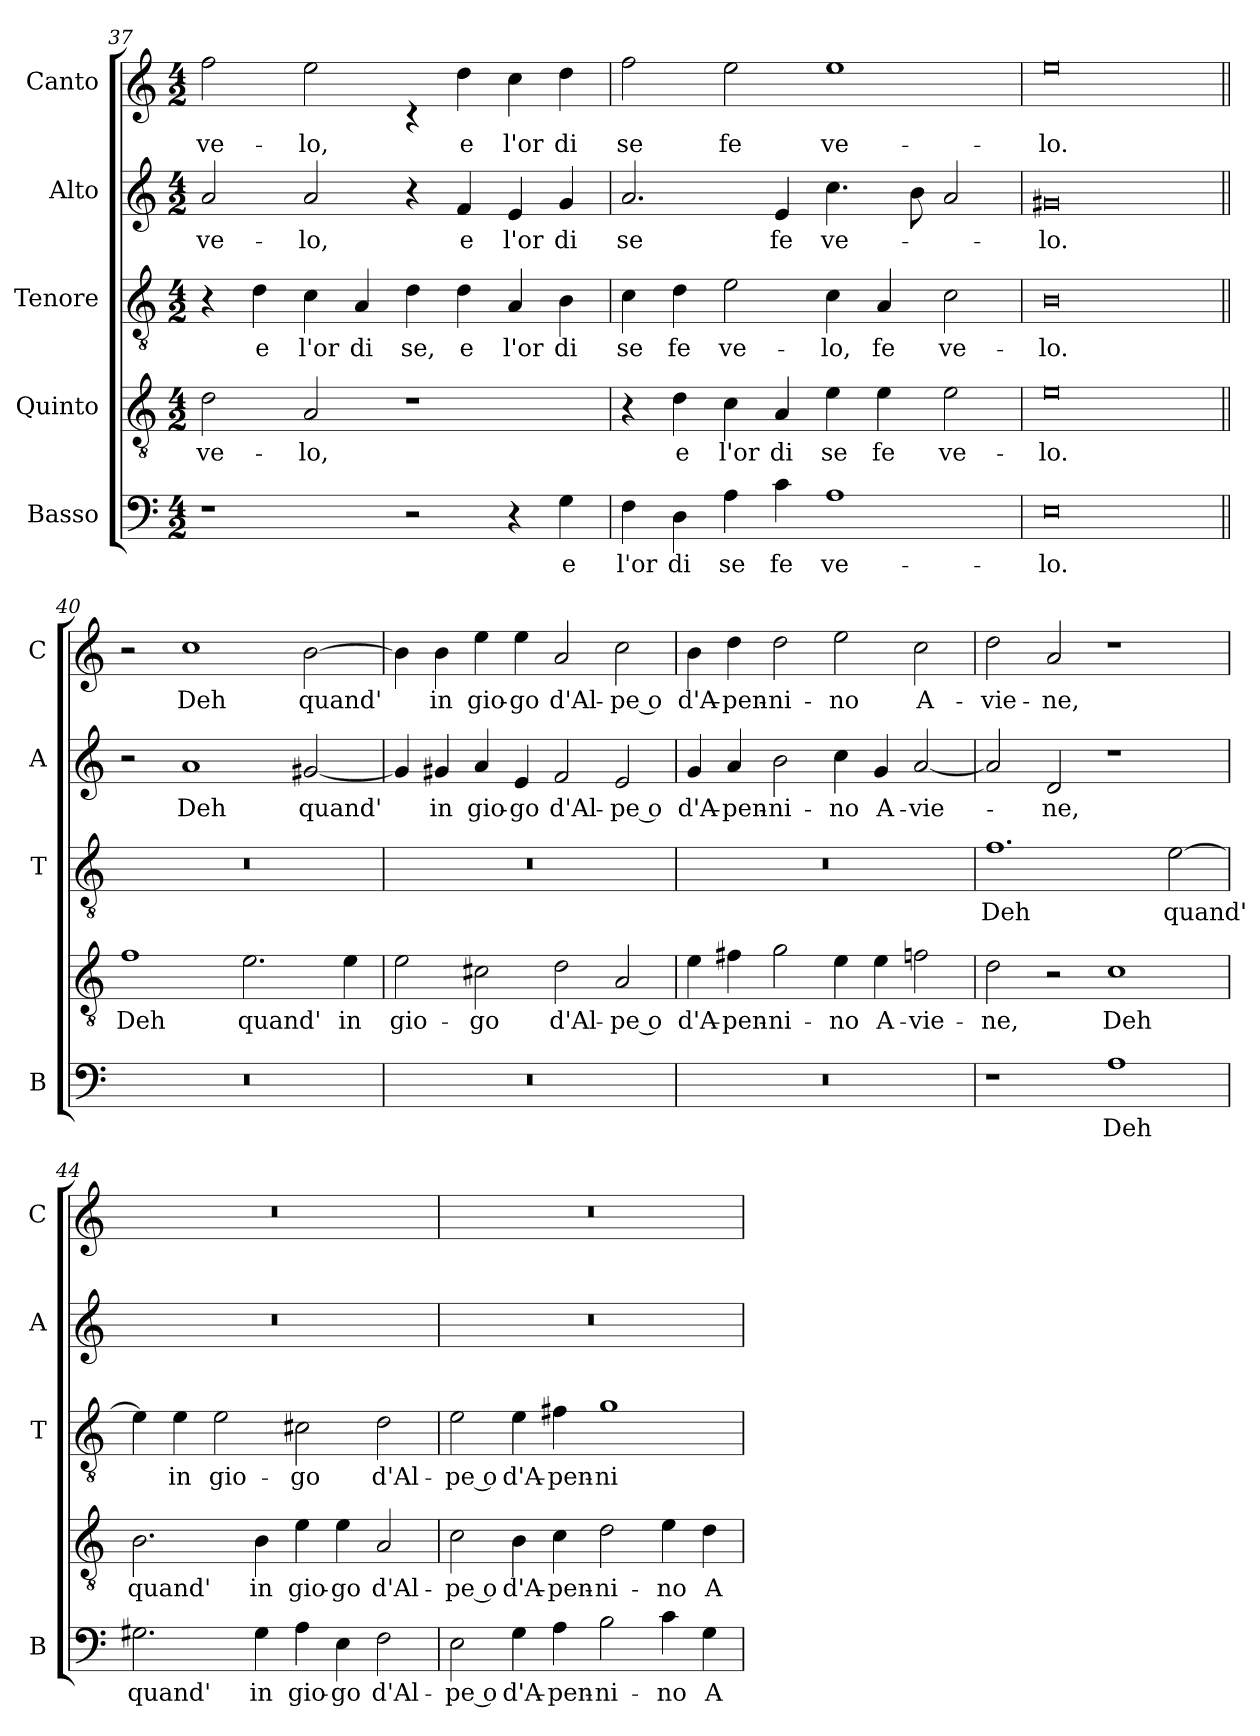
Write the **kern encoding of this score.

**kern	**text	**kern	**text	**kern	**text	**kern	**text	**kern	**text
*part5	*part5	*part4	*part4	*part3	*part3	*part2	*part2	*part1	*part1
*staff5	*staff5	*staff4	*staff4	*staff3	*staff3	*staff2	*staff2	*staff1	*staff1
*I"Basso	*	*I"Quinto	*	*I"Tenore	*	*I"Alto	*	*I"Canto	*
*I'B	*	*	*	*I'T	*	*I'A	*	*I'C	*
*clefF4	*	*clefGv2	*	*clefGv2	*	*clefG2	*	*clefG2	*
*k[]	*	*k[]	*	*k[]	*	*k[]	*	*k[]	*
*C:	*	*C:	*	*C:	*	*C:	*	*C:	*
*M4/2	*	*M4/2	*	*M4/2	*	*M4/2	*	*M4/2	*
=37	=37	=37	=37	=37	=37	=37	=37	=37	=37
!	!	!	!LO:LY:b	!	!	!	!LO:LY:b	!	!LO:LY:b
1r	.	2d\	ve-	4r	.	2a/	ve-	2ff\	ve-
!	!	!	!	!	!LO:LY:b	!	!	!	!
.	.	.	.	4d\	e	.	.	.	.
!	!	!	!LO:LY:b	!	!LO:LY:b	!	!LO:LY:b	!	!LO:LY:b
.	.	2A/	-lo,	4c\	l'or	2a/	-lo,	2ee\	-lo,
!	!	!	!	!	!LO:LY:b	!	!	!	!
.	.	.	.	4A/	di	.	.	.	.
!	!	!	!	!	!LO:LY:b	!	!	!	!
2r	.	1r	.	4d\	se,	4r	.	4rc	.
!	!	!	!	!	!LO:LY:b	!	!LO:LY:b	!	!LO:LY:b
.	.	.	.	4d\	e	4f/	e	4dd\	e
!	!	!	!	!	!LO:LY:b	!	!LO:LY:b	!	!LO:LY:b
4r	.	.	.	4A/	l'or	4e/	l'or	4cc\	l'or
!	!LO:LY:b	!	!	!	!LO:LY:b	!	!LO:LY:b	!	!LO:LY:b
4G\	e	.	.	4B\	di	4g/	di	4dd\	di
=38	=38	=38	=38	=38	=38	=38	=38	=38	=38
!	!LO:LY:b	!	!	!	!LO:LY:b	!	!LO:LY:b	!	!LO:LY:b
4F\	l'or	4r	.	4c\	se	2.a/	se	2ff\	se
!	!LO:LY:b	!	!LO:LY:b	!	!LO:LY:b	!	!	!	!
4D\	di	4d\	e	4d\	fe	.	.	.	.
!	!LO:LY:b	!	!LO:LY:b	!	!LO:LY:b	!	!	!	!LO:LY:b
4A\	se	4c\	l'or	2e\	ve-	.	.	2ee\	fe
!	!LO:LY:b	!	!LO:LY:b	!	!	!	!LO:LY:b	!	!
4c\	fe	4A/	di	.	.	4e/	fe	.	.
!	!LO:LY:b	!	!LO:LY:b	!	!LO:LY:b	!	!LO:LY:b	!	!LO:LY:b
1A	ve-	4e\	se	4c\	-lo,	4.cc\	ve-	1ee	ve-
!	!	!	!LO:LY:b	!	!LO:LY:b	!	!	!	!
.	.	4e\	fe	4A/	fe	.	.	.	.
.	.	.	.	.	.	8b\	.	.	.
!	!	!	!LO:LY:b	!	!LO:LY:b	!	!	!	!
.	.	2e\	ve-	2c\	ve-	2a/	.	.	.
=39	=39	=39	=39	=39	=39	=39	=39	=39	=39
!	!LO:LY:b	!	!LO:LY:b	!	!LO:LY:b	!	!LO:LY:b	!	!LO:LY:b
0E	-lo.	0e	-lo.	0B	-lo.	0g#X	-lo.	0ee	-lo.
!!LO:LB:g=z
=40||	=40||	=40||	=40||	=40||	=40||	=40||	=40||	=40||	=40||
!	!	!	!LO:LY:b	!	!	!	!	!	!
0r	.	1f	Deh	0r	.	2r	.	2r	.
!	!	!	!	!	!	!	!LO:LY:b	!	!LO:LY:b
.	.	.	.	.	.	1a	Deh	1cc	Deh
!	!	!	!LO:LY:b	!	!	!	!	!	!
.	.	2.e\	quand'	.	.	.	.	.	.
!	!	!	!	!	!	!	!LO:LY:b	!	!LO:LY:b
.	.	.	.	.	.	[2g#X/	quand'	[2b\	quand'
!	!	!	!LO:LY:b	!	!	!	!	!	!
.	.	4e\	in	.	.	.	.	.	.
=41	=41	=41	=41	=41	=41	=41	=41	=41	=41
!	!	!	!LO:LY:b	!	!	!	!	!	!
0r	.	2e\	gio-	0r	.	4g#/]	.	4b\]	.
!	!	!	!	!	!	!	!LO:LY:b	!	!LO:LY:b
.	.	.	.	.	.	4g#X/	in	4b\	in
!	!	!	!LO:LY:b	!	!	!	!LO:LY:b	!	!LO:LY:b
.	.	2c#X\	-go	.	.	4a/	gio-	4ee\	gio-
!	!	!	!	!	!	!	!LO:LY:b	!	!LO:LY:b
.	.	.	.	.	.	4e/	-go	4ee\	-go
!	!	!	!LO:LY:b	!	!	!	!LO:LY:b	!	!LO:LY:b
.	.	2d\	d'Al-	.	.	2f/	d'Al-	2a/	d'Al-
!	!	!	!LO:LY:b	!	!	!	!LO:LY:b	!	!LO:LY:b
.	.	2A/	-pe o	.	.	2e/	-pe o	2cc\	-pe o
=42	=42	=42	=42	=42	=42	=42	=42	=42	=42
!	!	!	!LO:LY:b	!	!	!	!LO:LY:b	!	!LO:LY:b
0r	.	4e\	d'A-	0r	.	4g/	d'A-	4b\	d'A-
!	!	!	!LO:LY:b	!	!	!	!LO:LY:b	!	!LO:LY:b
.	.	4f#X\	-pen-	.	.	4a/	-pen-	4dd\	-pen-
!	!	!	!LO:LY:b	!	!	!	!LO:LY:b	!	!LO:LY:b
.	.	2g\	-ni-	.	.	2b\	-ni-	2dd\	-ni-
!	!	!	!LO:LY:b	!	!	!	!LO:LY:b	!	!LO:LY:b
.	.	4e\	-no	.	.	4cc\	-no	2ee\	-no
!	!	!	!LO:LY:b	!	!	!	!LO:LY:b	!	!
.	.	4e\	A-	.	.	4g/	A-	.	.
!	!	!	!LO:LY:b	!	!	!	!LO:LY:b	!	!LO:LY:b
.	.	2fn\	-vie-	.	.	[2a/	-vie-	2cc\	A-
=43	=43	=43	=43	=43	=43	=43	=43	=43	=43
!	!	!	!LO:LY:b	!	!LO:LY:b	!	!	!	!LO:LY:b
1r	.	2d\	-ne,	1.f	Deh	2a/]	.	2dd\	-vie-
!	!	!	!	!	!	!	!LO:LY:b	!	!LO:LY:b
.	.	2r	.	.	.	2d/	-ne,	2a/	-ne,
!	!LO:LY:b	!	!LO:LY:b	!	!	!	!	!	!
1A	Deh	1c	Deh	.	.	1r	.	1r	.
!	!	!	!	!	!LO:LY:b	!	!	!	!
.	.	.	.	[2e\	quand'	.	.	.	.
!!LO:LB:g=z
=44	=44	=44	=44	=44	=44	=44	=44	=44	=44
!	!LO:LY:b	!	!LO:LY:b	!	!	!	!	!	!
2.G#X\	quand'	2.B\	quand'	4e\]	.	0r	.	0r	.
!	!	!	!	!	!LO:LY:b	!	!	!	!
.	.	.	.	4e\	in	.	.	.	.
!	!	!	!	!	!LO:LY:b	!	!	!	!
.	.	.	.	2e\	gio-	.	.	.	.
!	!LO:LY:b	!	!LO:LY:b	!	!	!	!	!	!
4G#\	in	4B\	in	.	.	.	.	.	.
!	!LO:LY:b	!	!LO:LY:b	!	!LO:LY:b	!	!	!	!
4A\	gio-	4e\	gio-	2c#X\	-go	.	.	.	.
!	!LO:LY:b	!	!LO:LY:b	!	!	!	!	!	!
4E\	-go	4e\	-go	.	.	.	.	.	.
!	!LO:LY:b	!	!LO:LY:b	!	!LO:LY:b	!	!	!	!
2F\	d'Al-	2A/	d'Al-	2d\	d'Al-	.	.	.	.
=45	=45	=45	=45	=45	=45	=45	=45	=45	=45
!	!LO:LY:b	!	!LO:LY:b	!	!LO:LY:b	!	!	!	!
2E\	-pe o	2c\	-pe o	2e\	-pe o	0r	.	0r	.
!	!LO:LY:b	!	!LO:LY:b	!	!LO:LY:b	!	!	!	!
4G\	d'A-	4B\	d'A-	4e\	d'A-	.	.	.	.
!	!LO:LY:b	!	!LO:LY:b	!	!LO:LY:b	!	!	!	!
4A\	-pen-	4c\	-pen-	4f#X\	-pen-	.	.	.	.
!	!LO:LY:b	!	!LO:LY:b	!	!LO:LY:b	!	!	!	!
2B\	-ni-	2d\	-ni-	1g	-ni-	.	.	.	.
!	!LO:LY:b	!	!LO:LY:b	!	!	!	!	!	!
4c\	-no	4e\	-no	.	.	.	.	.	.
!	!LO:LY:b	!	!LO:LY:b	!	!	!	!	!	!
4G\	A-	4d\	A-	.	.	.	.	.	.
=	=	=	=	=	=	=	=	=	=
*-	*-	*-	*-	*-	*-	*-	*-	*-	*-
